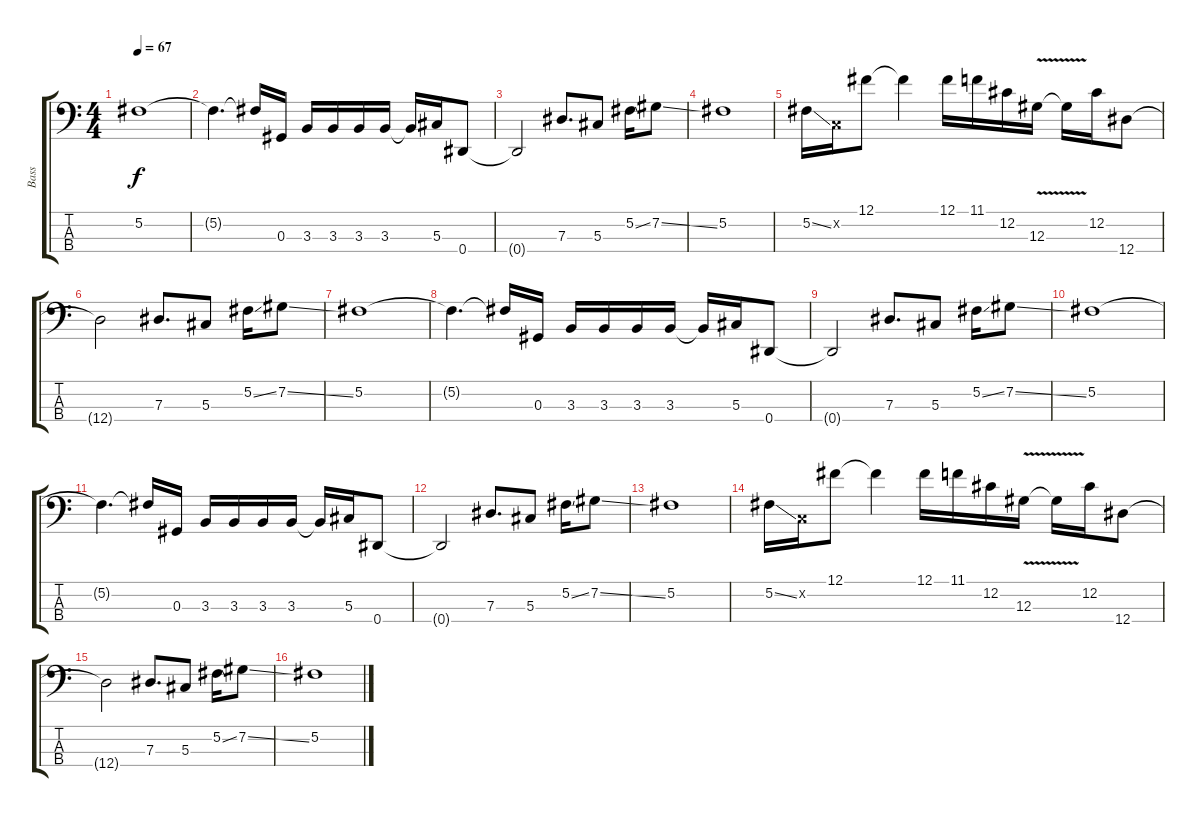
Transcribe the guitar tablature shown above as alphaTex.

\track ("Bass" "Bass") {instrument slapbass2}
\staff {score tabs}
\tuning (Gb2 Db2 Ab1 Eb1) {hide}
\ts (4 4)
\tempo 67
\clef f4
\ks c
5.2.1{dy f} |
5.2{t}.4{d} 5.2{t}.16 0.3.16 3.3.16 3.3.16 3.3.16 3.3.16 3.3{t}.16 5.3.16 0.4.8 |
0.4{t}.2 7.3.8{d} 5.3.8 5.2{ss}.16 7.2{ss}.8 |
5.2.1 |
5.2{ss}.16 -1.2{x}.16 12.1.8 12.1{t}.4 12.1.16 11.1.16 12.2.16 12.3{v}.16 12.3{t}.16 12.2.16 12.4.8 |
12.4{t}.2 7.3.8{d} 5.3.8 5.2{ss}.16 7.2{ss}.8 |
5.2.1 |
5.2{t}.4{d} 5.2{t}.16 0.3.16 3.3.16 3.3.16 3.3.16 3.3.16 3.3{t}.16 5.3.16 0.4.8 |
0.4{t}.2 7.3.8{d} 5.3.8 5.2{ss}.16 7.2{ss}.8 |
5.2.1 |
5.2{t}.4{d} 5.2{t}.16 0.3.16 3.3.16 3.3.16 3.3.16 3.3.16 3.3{t}.16 5.3.16 0.4.8 |
0.4{t}.2 7.3.8{d} 5.3.8 5.2{ss}.16 7.2{ss}.8 |
5.2.1 |
5.2{ss}.16 -1.2{x}.16 12.1.8 12.1{t}.4 12.1.16 11.1.16 12.2.16 12.3{v}.16 12.3{t}.16 12.2.16 12.4.8 |
12.4{t}.2 7.3.8{d} 5.3.8 5.2{ss}.16 7.2{ss}.8 |
5.2.1
